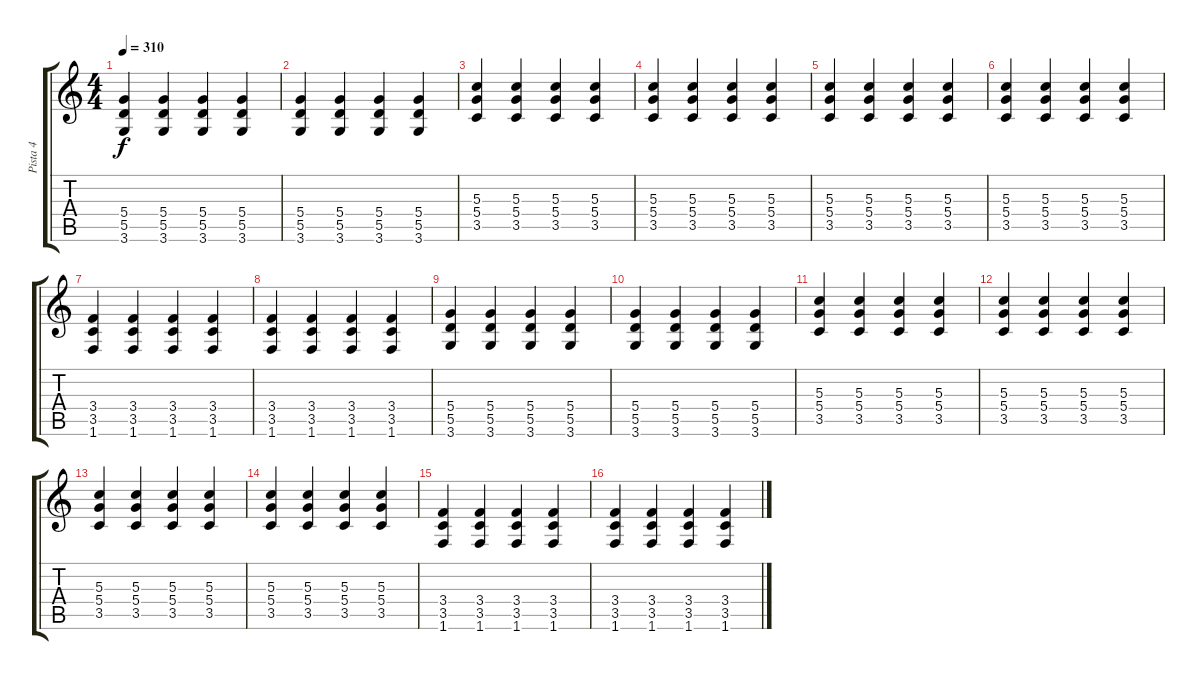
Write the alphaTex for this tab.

\track ("Pista 4" "Pista 4") {instrument distortionguitar}
\staff {score tabs}
\tuning (E4 B3 G3 D3 A2 E2) {hide}
\ts (4 4)
\tempo 310
\clef g2
\ks c
(5.4 5.5 3.6).4{dy f} (5.4 5.5 3.6).4 (5.4 5.5 3.6).4 (5.4 5.5 3.6).4 |
(5.4 5.5 3.6).4 (5.4 5.5 3.6).4 (5.4 5.5 3.6).4 (5.4 5.5 3.6).4 |
(5.3 5.4 3.5).4 (5.3 5.4 3.5).4 (5.3 5.4 3.5).4 (5.3 5.4 3.5).4 |
(5.3 5.4 3.5).4 (5.3 5.4 3.5).4 (5.3 5.4 3.5).4 (5.3 5.4 3.5).4 |
(5.3 5.4 3.5).4 (5.3 5.4 3.5).4 (5.3 5.4 3.5).4 (5.3 5.4 3.5).4 |
(5.3 5.4 3.5).4 (5.3 5.4 3.5).4 (5.3 5.4 3.5).4 (5.3 5.4 3.5).4 |
(3.4 3.5 1.6).4 (3.4 3.5 1.6).4 (3.4 3.5 1.6).4 (3.4 3.5 1.6).4 |
(3.4 3.5 1.6).4 (3.4 3.5 1.6).4 (3.4 3.5 1.6).4 (3.4 3.5 1.6).4 |
(5.4 5.5 3.6).4 (5.4 5.5 3.6).4 (5.4 5.5 3.6).4 (5.4 5.5 3.6).4 |
(5.4 5.5 3.6).4 (5.4 5.5 3.6).4 (5.4 5.5 3.6).4 (5.4 5.5 3.6).4 |
(5.3 5.4 3.5).4 (5.3 5.4 3.5).4 (5.3 5.4 3.5).4 (5.3 5.4 3.5).4 |
(5.3 5.4 3.5).4 (5.3 5.4 3.5).4 (5.3 5.4 3.5).4 (5.3 5.4 3.5).4 |
(5.3 5.4 3.5).4 (5.3 5.4 3.5).4 (5.3 5.4 3.5).4 (5.3 5.4 3.5).4 |
(5.3 5.4 3.5).4 (5.3 5.4 3.5).4 (5.3 5.4 3.5).4 (5.3 5.4 3.5).4 |
(3.4 3.5 1.6).4 (3.4 3.5 1.6).4 (3.4 3.5 1.6).4 (3.4 3.5 1.6).4 |
(3.4 3.5 1.6).4 (3.4 3.5 1.6).4 (3.4 3.5 1.6).4 (3.4 3.5 1.6).4
